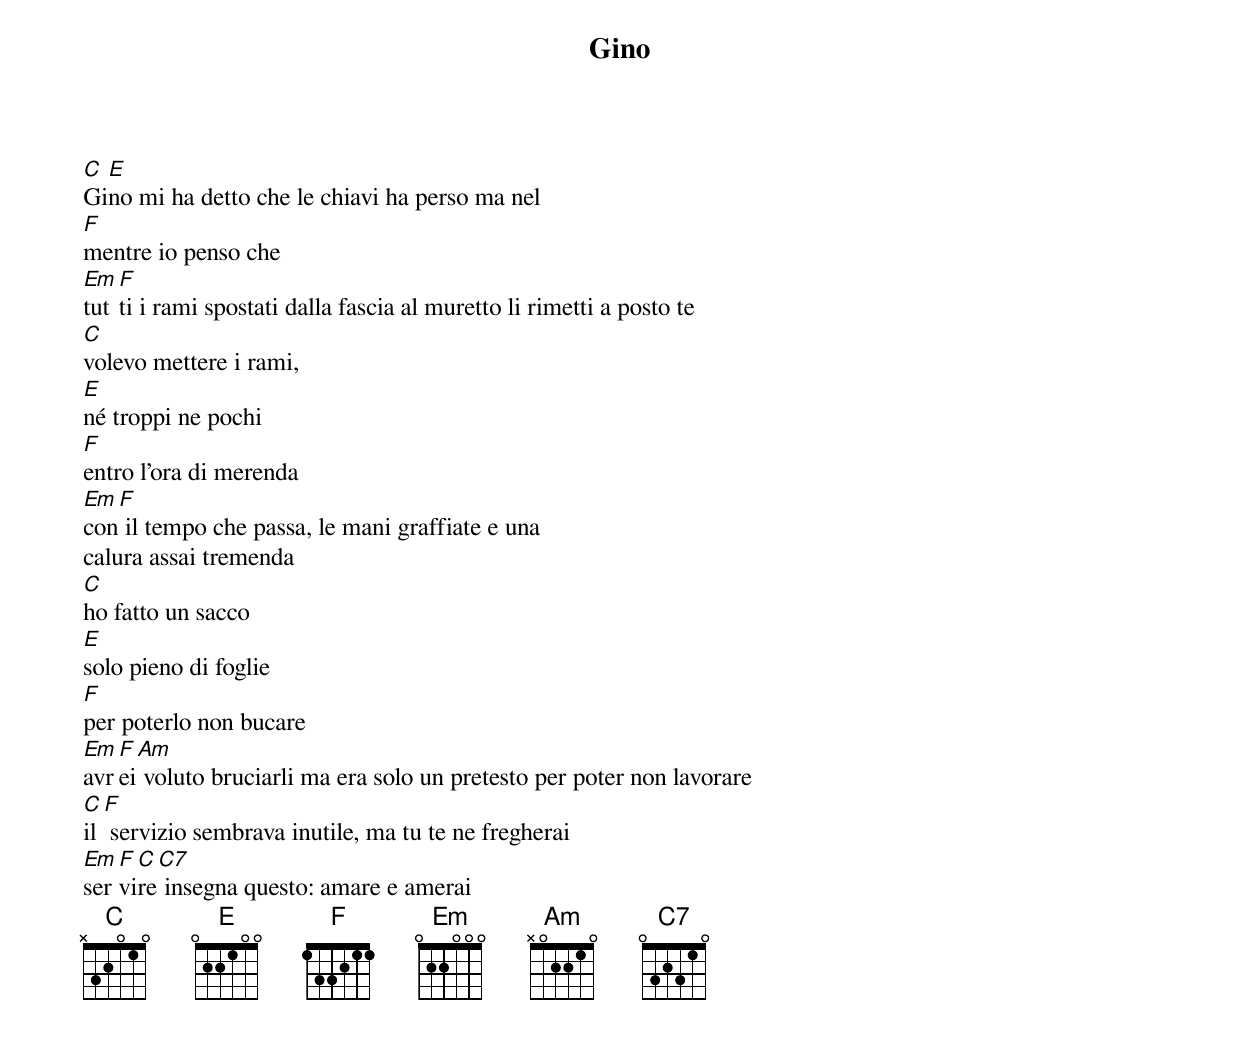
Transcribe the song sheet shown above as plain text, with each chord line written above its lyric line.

Gino

C E
Gino mi ha detto che le chiavi ha perso ma nel
F
mentre io penso che
Em F
tutti i rami spostati dalla fascia al muretto li rimetti a posto te
C
volevo mettere i rami,
E
né troppi ne pochi
F
entro l'ora di merenda
Em F
con il tempo che passa, le mani graffiate e una
calura assai tremenda
C
ho fatto un sacco
E
solo pieno di foglie
F
per poterlo non bucare
Em F Am
avrei voluto bruciarli ma era solo un pretesto per poter non lavorare
C F
il servizio sembrava inutile, ma tu te ne fregherai
Em F C C7
servire insegna questo: amare e amerai
